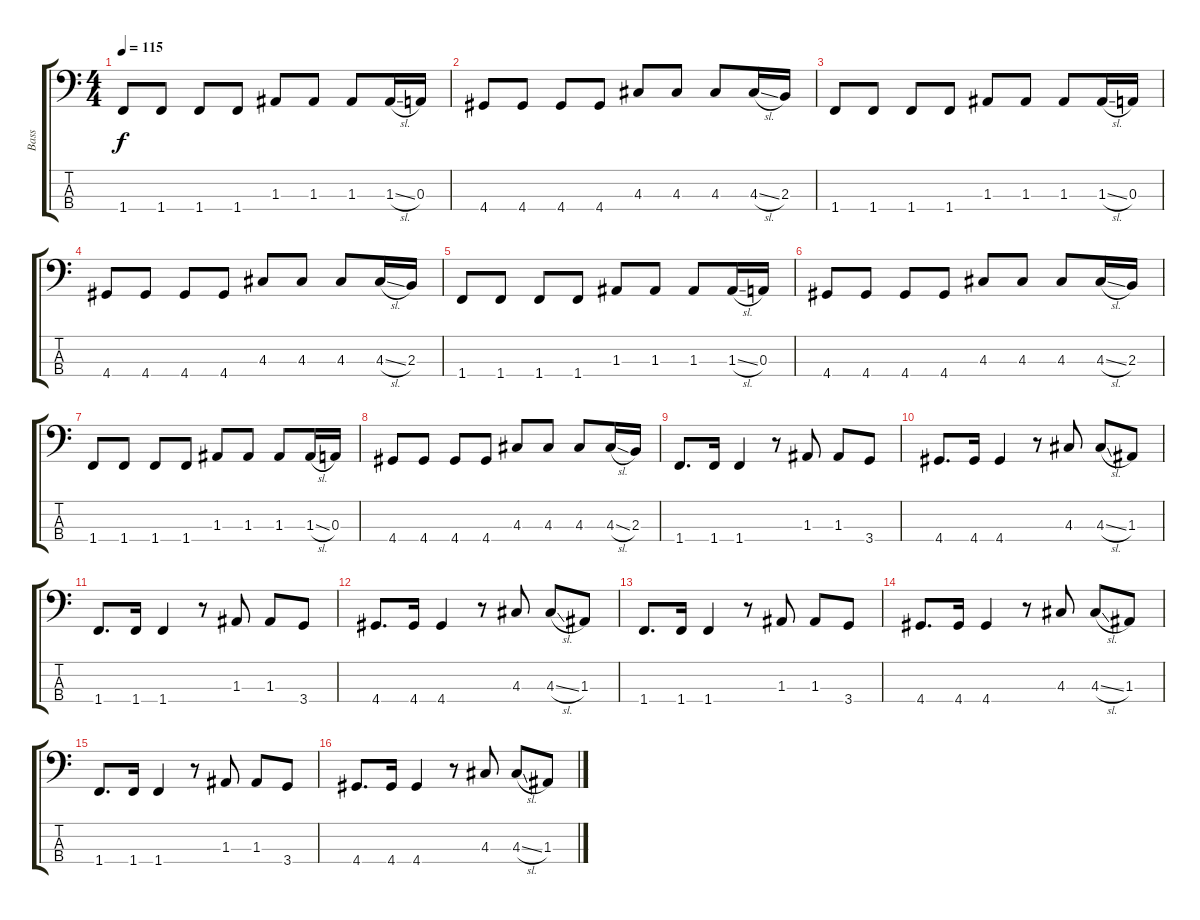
\track ("Bass" "Bass") {instrument electricbassfinger}
\staff {score tabs}
\tuning (G2 D2 A1 E1) {hide}
\ts (4 4)
\tempo 115
\clef f4
\ks c
1.4.8{dy f} 1.4.8 1.4.8 1.4.8 1.3.8 1.3.8 1.3.8 1.3{sl}.16 0.3.16 |
4.4.8 4.4.8 4.4.8 4.4.8 4.3.8 4.3.8 4.3.8 4.3{sl}.16 2.3.16 |
1.4.8 1.4.8 1.4.8 1.4.8 1.3.8 1.3.8 1.3.8 1.3{sl}.16 0.3.16 |
4.4.8 4.4.8 4.4.8 4.4.8 4.3.8 4.3.8 4.3.8 4.3{sl}.16 2.3.16 |
1.4.8 1.4.8 1.4.8 1.4.8 1.3.8 1.3.8 1.3.8 1.3{sl}.16 0.3.16 |
4.4.8 4.4.8 4.4.8 4.4.8 4.3.8 4.3.8 4.3.8 4.3{sl}.16 2.3.16 |
1.4.8 1.4.8 1.4.8 1.4.8 1.3.8 1.3.8 1.3.8 1.3{sl}.16 0.3.16 |
4.4.8 4.4.8 4.4.8 4.4.8 4.3.8 4.3.8 4.3.8 4.3{sl}.16 2.3.16 |
1.4.8{d} 1.4.16 1.4.4 r.8 1.3.8 1.3.8 3.4.8 |
4.4.8{d} 4.4.16 4.4.4 r.8 4.3.8 4.3{sl}.8 1.3.8 |
1.4.8{d} 1.4.16 1.4.4 r.8 1.3.8 1.3.8 3.4.8 |
4.4.8{d} 4.4.16 4.4.4 r.8 4.3.8 4.3{sl}.8 1.3.8 |
1.4.8{d} 1.4.16 1.4.4 r.8 1.3.8 1.3.8 3.4.8 |
4.4.8{d} 4.4.16 4.4.4 r.8 4.3.8 4.3{sl}.8 1.3.8 |
1.4.8{d} 1.4.16 1.4.4 r.8 1.3.8 1.3.8 3.4.8 |
4.4.8{d} 4.4.16 4.4.4 r.8 4.3.8 4.3{sl}.8 1.3.8
